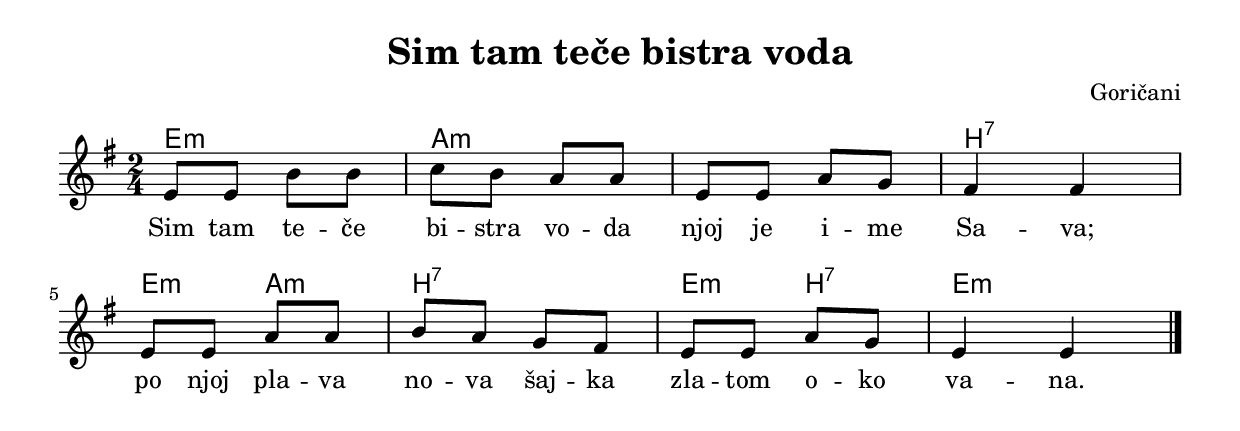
\version "2.24.1"
\include "deutsch.ly"

\header {
  title = "Sim tam teče bistra voda"
  %subtitle = "II."
  composer = "Goričani"
}

\paper {
  #(set-paper-size "a4")
  indent = 0
  top-margin = 10
  markup-system-spacing = #'((basic-distance . 0.1) (padding . 2))
  system-system-spacing = #'((basic-distance . 0.1) (padding . 3))
  %annotate-spacing = ##t
}

global = {
  \key g \major
  \numericTimeSignature
  \time 2/4
}

chordNames = \chordmode {
  \global
  % Chords follow here.
  \set chordChanges = ##t
  \semiGermanChords
  e2:m
  a:m
  a:m
  h:7
  e4:m
  a:m
  h2:7
  e4:m h:7
  e2:m
}

melody = \relative c' {
  \global
  % Music follows here.
  e8 e h' h |
  c8 h a a |
  e8 e a g |
  fis4 fis | \break
  e8 e a a |
  h8 a g fis |
  e8 e a g |
  e4 e |
  \bar "|."
}

verse = \lyricmode {
  % Lyrics follow here.
  Sim tam te -- če bi -- stra vo -- da
  njoj je i -- me Sa -- va;
  po njoj pla -- va no -- va šaj -- ka
  zla -- tom o -- ko va -- na.
}

\score {
  <<
    \new ChordNames \chordNames
    \new Staff { \melody }
    \addlyrics { \verse }
  >>
   \layout {
    \context {
      \Lyrics
      \override VerticalAxisGroup.staff-affinity = ##f
      \override VerticalAxisGroup.staff-staff-spacing =
        #'((basic-distance . 0)
	   (minimum-distance . 2)
	   (padding . 0.8))
    }
    \context {
      \Staff
      \override VerticalAxisGroup.staff-staff-spacing =
        #'((basic-distance . 0)
	   (minimum-distance . 2)
	   (padding . 1))
    }
  }
}
